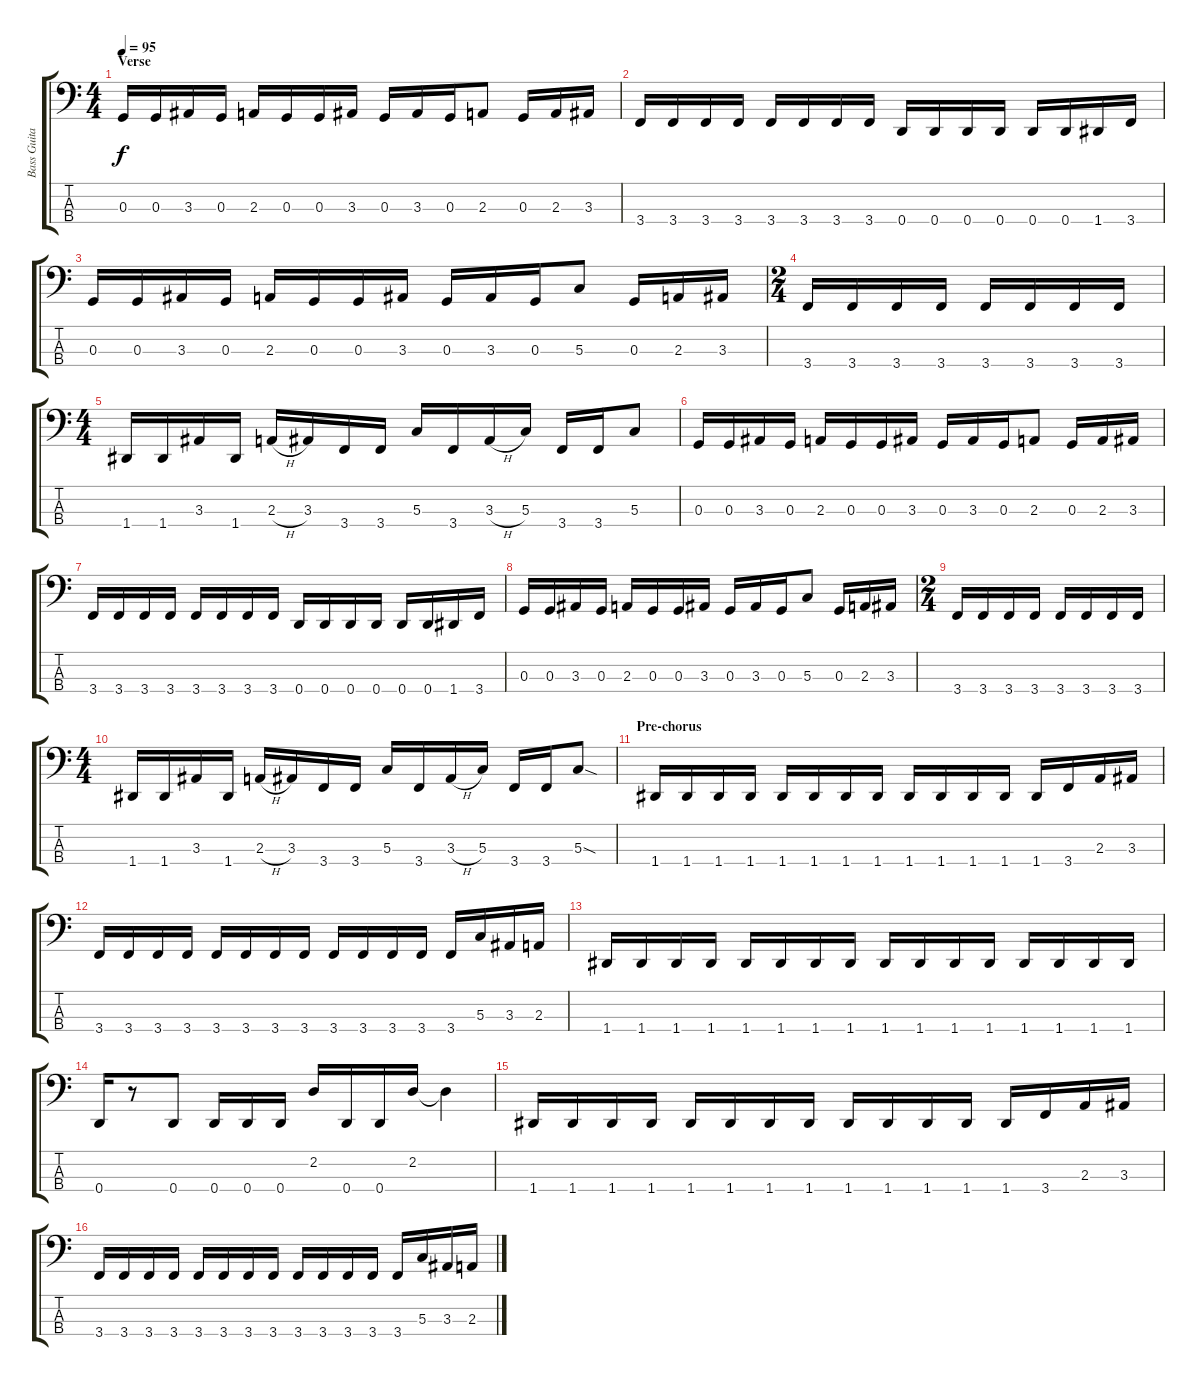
\track ("Bass Guitar" "Bass Guita") {instrument electricbassfinger}
\staff {score tabs}
\tuning (F2 C2 G1 D1) {hide}
\ts (4 4)
\section ("" "Verse")
\tempo 95
\clef f4
\ks c
0.3.16{dy f} 0.3.16 3.3.16 0.3.16 2.3.16 0.3.16 0.3.16 3.3.16 0.3.16 3.3.16 0.3.16 2.3.8 0.3.16 2.3.16 3.3.16 |
3.4.16 3.4.16 3.4.16 3.4.16 3.4.16 3.4.16 3.4.16 3.4.16 0.4.16 0.4.16 0.4.16 0.4.16 0.4.16 0.4.16 1.4.16 3.4.16 |
0.3.16 0.3.16 3.3.16 0.3.16 2.3.16 0.3.16 0.3.16 3.3.16 0.3.16 3.3.16 0.3.16 5.3.8 0.3.16 2.3.16 3.3.16 |
\ts (2 4)
3.4.16 3.4.16 3.4.16 3.4.16 3.4.16 3.4.16 3.4.16 3.4.16 |
\ts (4 4)
1.4.16 1.4.16 3.3.16 1.4.16 2.3{h}.16 3.3.16 3.4.16 3.4.16 5.3.16 3.4.16 3.3{h}.16 5.3.16 3.4.16 3.4.16 5.3.8 |
0.3.16 0.3.16 3.3.16 0.3.16 2.3.16 0.3.16 0.3.16 3.3.16 0.3.16 3.3.16 0.3.16 2.3.8 0.3.16 2.3.16 3.3.16 |
3.4.16 3.4.16 3.4.16 3.4.16 3.4.16 3.4.16 3.4.16 3.4.16 0.4.16 0.4.16 0.4.16 0.4.16 0.4.16 0.4.16 1.4.16 3.4.16 |
0.3.16 0.3.16 3.3.16 0.3.16 2.3.16 0.3.16 0.3.16 3.3.16 0.3.16 3.3.16 0.3.16 5.3.8 0.3.16 2.3.16 3.3.16 |
\ts (2 4)
3.4.16 3.4.16 3.4.16 3.4.16 3.4.16 3.4.16 3.4.16 3.4.16 |
\ts (4 4)
1.4.16 1.4.16 3.3.16 1.4.16 2.3{h}.16 3.3.16 3.4.16 3.4.16 5.3.16 3.4.16 3.3{h}.16 5.3.16 3.4.16 3.4.16 5.3{sod}.8 |
\section ("" "Pre-chorus")
1.4.16 1.4.16 1.4.16 1.4.16 1.4.16 1.4.16 1.4.16 1.4.16 1.4.16 1.4.16 1.4.16 1.4.16 1.4.16 3.4.16 2.3.16 3.3.16 |
3.4.16 3.4.16 3.4.16 3.4.16 3.4.16 3.4.16 3.4.16 3.4.16 3.4.16 3.4.16 3.4.16 3.4.16 3.4.16 5.3.16 3.3.16 2.3.16 |
1.4.16 1.4.16 1.4.16 1.4.16 1.4.16 1.4.16 1.4.16 1.4.16 1.4.16 1.4.16 1.4.16 1.4.16 1.4.16 1.4.16 1.4.16 1.4.16 |
0.4.16 r.8 0.4.8 0.4.16 0.4.16 0.4.16 2.2.16 0.4.16 0.4.16 2.2.16 2.2{t}.4 |
1.4.16 1.4.16 1.4.16 1.4.16 1.4.16 1.4.16 1.4.16 1.4.16 1.4.16 1.4.16 1.4.16 1.4.16 1.4.16 3.4.16 2.3.16 3.3.16 |
3.4.16 3.4.16 3.4.16 3.4.16 3.4.16 3.4.16 3.4.16 3.4.16 3.4.16 3.4.16 3.4.16 3.4.16 3.4.16 5.3.16 3.3.16 2.3.16
